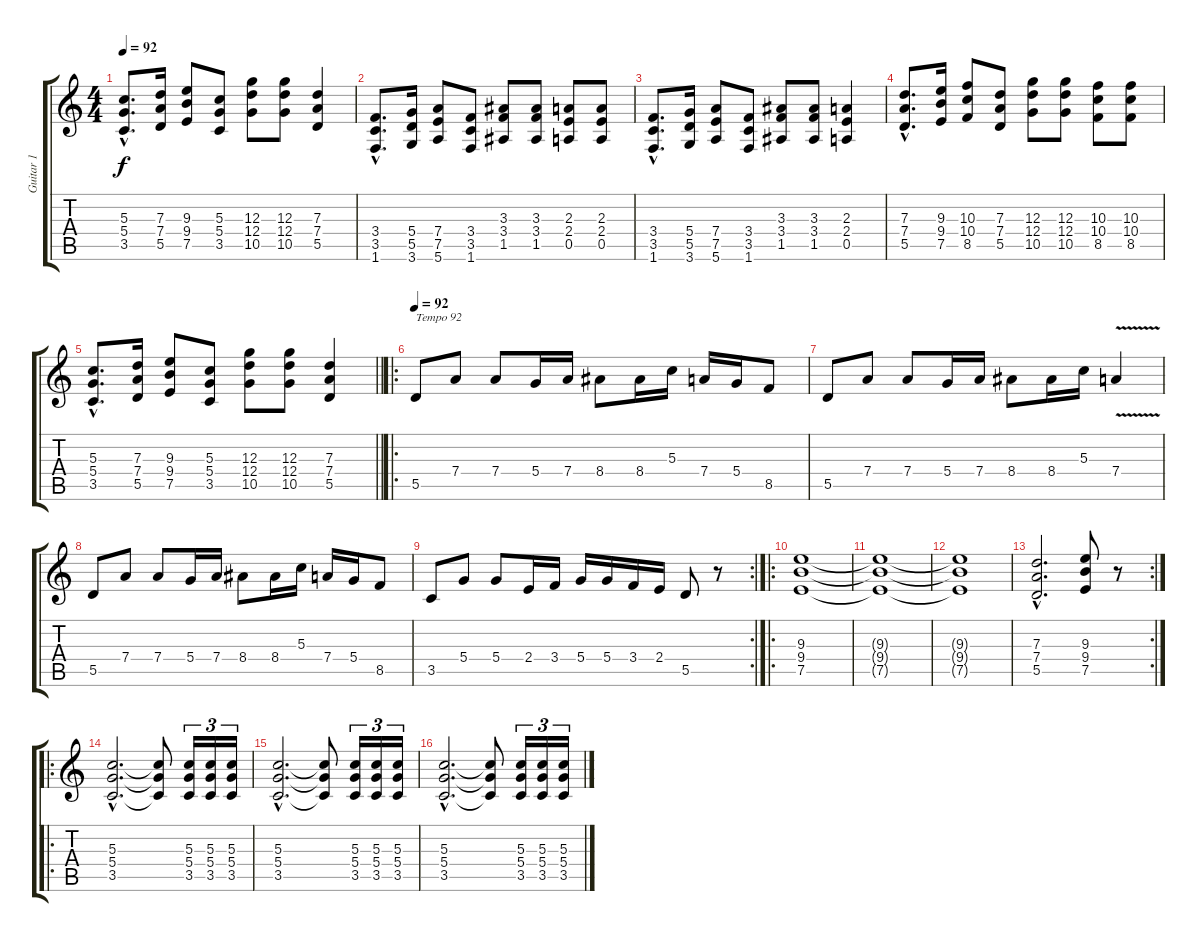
\track ("Guitar 1" "Guitar 1") {instrument distortionguitar}
\staff {score tabs}
\tuning (E4 B3 G3 D3 A2 E2) {hide}
\ts (4 4)
\tempo 92
\clef g2
\ks c
(5.3{hac} 5.4{hac} 3.5{hac}).8{d dy f} (7.3 7.4 5.5).16 (9.3 9.4 7.5).8 (5.3 5.4 3.5).8 (12.3 12.4 10.5).8 (12.3 12.4 10.5).8 (7.3 7.4 5.5).4 |
(3.4{hac} 3.5{hac} 1.6{hac}).8{d} (5.4 5.5 3.6).16 (7.4 7.5 5.6).8 (3.4 3.5 1.6).8 (3.3 3.4 1.5).8 (3.3 3.4 1.5).8 (2.3 2.4 0.5).8 (2.3 2.4 0.5).8 |
(3.4{hac} 3.5{hac} 1.6{hac}).8{d} (5.4 5.5 3.6).16 (7.4 7.5 5.6).8 (3.4 3.5 1.6).8 (3.3 3.4 1.5).8 (3.3 3.4 1.5).8 (2.3 2.4 0.5).4 |
(7.3{hac} 7.4{hac} 5.5{hac}).8{d} (9.3 9.4 7.5).16 (10.3 10.4 8.5).8 (7.3 7.4 5.5).8 (12.3 12.4 10.5).8 (12.3 12.4 10.5).8 (10.3 10.4 8.5).8 (10.3 10.4 8.5).8 |
\barLineRight lightlight
(5.3{hac} 5.4{hac} 3.5{hac}).8{d} (7.3 7.4 5.5).16 (9.3 9.4 7.5).8 (5.3 5.4 3.5).8 (12.3 12.4 10.5).8 (12.3 12.4 10.5).8 (7.3 7.4 5.5).4 |
\ro
\tempo 92
5.5.8{txt "Tempo 92"} 7.4.8 7.4.8 5.4.16 7.4.16 8.4.8 8.4.16 5.3.16 7.4.16 5.4.16 8.5.8 |
5.5.8 7.4.8 7.4.8 5.4.16 7.4.16 8.4.8 8.4.16 5.3.16 7.4{v}.4 |
5.5.8 7.4.8 7.4.8 5.4.16 7.4.16 8.4.8 8.4.16 5.3.16 7.4.16 5.4.16 8.5.8 |
\rc 2
3.5.8 5.4.8 5.4.8 2.4.16 3.4.16 5.4.16 5.4.16 3.4.16 2.4.16 5.5.8 r.8 |
\ro
(9.3 9.4 7.5).1 |
(9.3{t} 9.4{t} 7.5{t}).1 |
(9.3{t} 9.4{t} 7.5{t}).1 |
\rc 2
(7.3{hac} 7.4{hac} 5.5{hac}).2{d} (9.3 9.4 7.5).8 r.8 |
\ro
(5.3{hac} 5.4{hac} 3.5{hac}).2{d} (5.3{t} 5.4{t} 3.5{t}).8 (5.3 5.4 3.5).16{tu (3 2)} (5.3 5.4 3.5).16{tu (3 2)} (5.3 5.4 3.5).16{tu (3 2)} |
(5.3{hac} 5.4{hac} 3.5{hac}).2{d} (5.3{t} 5.4{t} 3.5{t}).8 (5.3 5.4 3.5).16{tu (3 2)} (5.3 5.4 3.5).16{tu (3 2)} (5.3 5.4 3.5).16{tu (3 2)} |
(5.3{hac} 5.4{hac} 3.5{hac}).2{d} (5.3{t} 5.4{t} 3.5{t}).8 (5.3 5.4 3.5).16{tu (3 2)} (5.3 5.4 3.5).16{tu (3 2)} (5.3 5.4 3.5).16{tu (3 2)}
